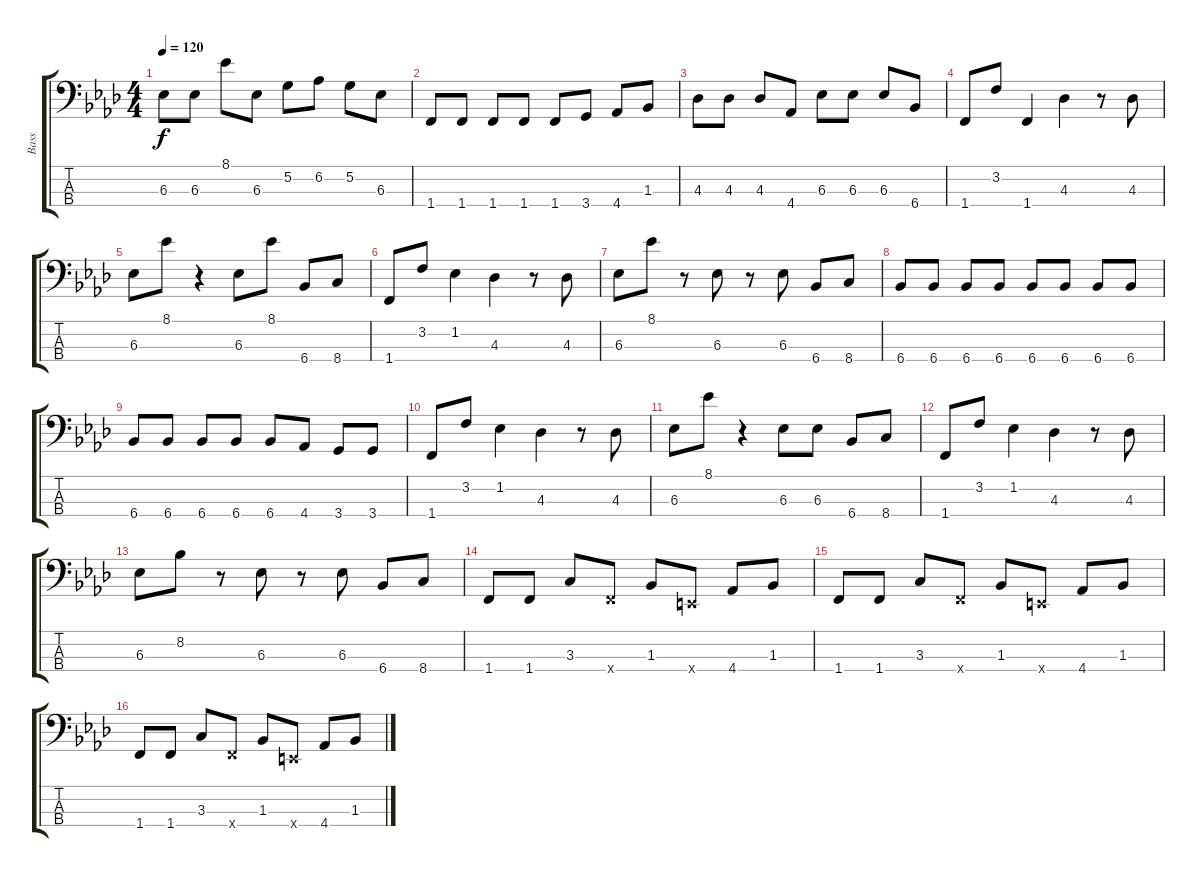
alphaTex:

\track ("Bass" "Bass") {instrument fretlessbass}
\staff {score tabs}
\tuning (G2 D2 A1 E1) {hide}
\ts (4 4)
\tempo 120
\clef f4
\ks ab
6.3.8{dy f} 6.3.8 8.1.8 6.3.8 5.2.8 6.2.8 5.2.8 6.3.8 |
1.4.8 1.4.8 1.4.8 1.4.8 1.4.8 3.4.8 4.4.8 1.3.8 |
4.3.8 4.3.8 4.3.8 4.4.8 6.3.8 6.3.8 6.3.8 6.4.8 |
1.4.8 3.2.8 1.4.4 4.3.4 r.8 4.3.8 |
6.3.8 8.1.8 r.4 6.3.8 8.1.8 6.4.8 8.4.8 |
1.4.8 3.2.8 1.2.4 4.3.4 r.8 4.3.8 |
6.3.8 8.1.8 r.8 6.3.8 r.8 6.3.8 6.4.8 8.4.8 |
6.4.8 6.4.8 6.4.8 6.4.8 6.4.8 6.4.8 6.4.8 6.4.8 |
6.4.8 6.4.8 6.4.8 6.4.8 6.4.8 4.4.8 3.4.8 3.4.8 |
1.4.8 3.2.8 1.2.4 4.3.4 r.8 4.3.8 |
6.3.8 8.1.8 r.4 6.3.8 6.3.8 6.4.8 8.4.8 |
1.4.8 3.2.8 1.2.4 4.3.4 r.8 4.3.8 |
6.3.8 8.2.8 r.8 6.3.8 r.8 6.3.8 6.4.8 8.4.8 |
1.4.8 1.4.8 3.3.8 1.4{x}.8 1.3.8 0.4{x}.8 4.4.8 1.3.8 |
1.4.8 1.4.8 3.3.8 1.4{x}.8 1.3.8 0.4{x}.8 4.4.8 1.3.8 |
1.4.8 1.4.8 3.3.8 1.4{x}.8 1.3.8 0.4{x}.8 4.4.8 1.3.8
